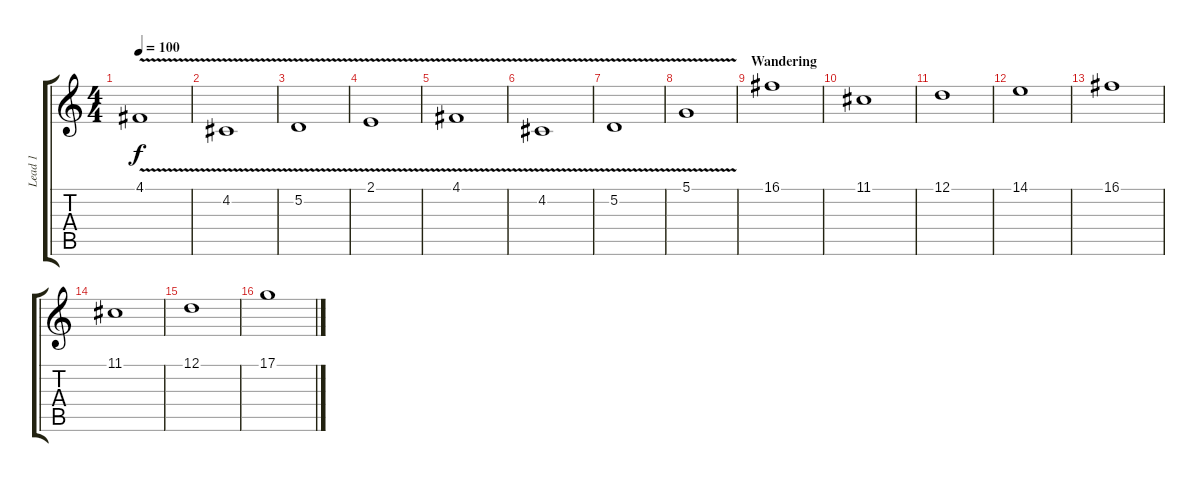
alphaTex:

\track ("Lead 1" "Lead 1") {instrument fx7echoes}
\staff {score tabs}
\tuning (D4 A3 F3 C3 G2 D2) {hide}
\ts (4 4)
\tempo 100
\clef g2
\ks c
4.1{v}.1{dy f instrument fx8scifi} |
4.2{v}.1 |
5.2{v}.1 |
2.1{v}.1 |
4.1{v}.1 |
4.2{v}.1 |
5.2{v}.1 |
5.1{v}.1 |
\section ("" "Wandering")
16.1.1{instrument pad4choir} |
11.1.1 |
12.1.1 |
14.1.1 |
16.1.1 |
11.1.1 |
12.1.1 |
17.1.1
